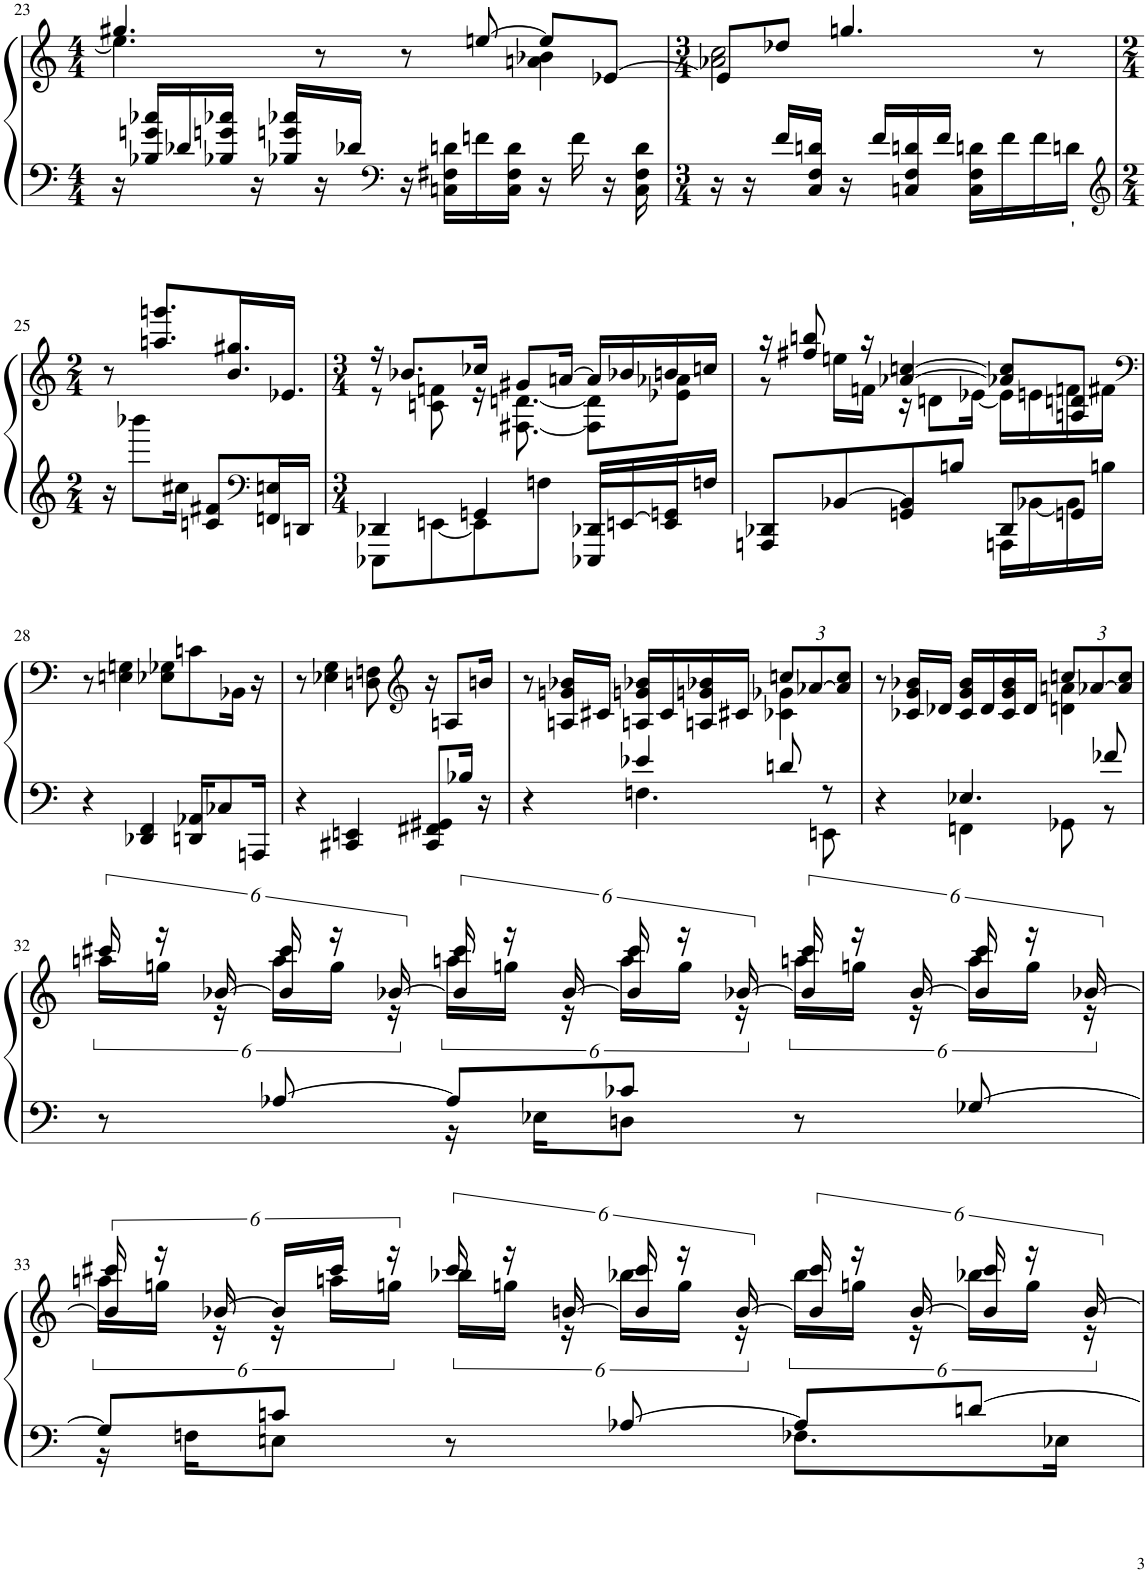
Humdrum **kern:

**kern	**text	**kern
*part1	*part1	*part1
*staff2	*staff2	*staff1
*I"Piano	*	*
*I'Pno.	*	*
!!LO:PB:g=z
*clefF4	*	*clefG2
*k[]	*	*k[]
*M4/4	*	*M4/4
=23	=23	=23
*	*	*^
16r	.	4.gg#X/	4.ee-\]
16B-X/ 16gn/ 16cc-X/LL	.	.	.
16d-X/	.	.	.
16B-X/ 16gn/ 16cc-X/JJ	.	.	.
16r	.	.	.
16B-X/ 16gn/ 16cc-X/LL	.	.	.
16r	.	8r	4.ryy
16d-X/JJ	.	.	.
*clefF4	*	*	*
16r	.	8r	.
16Cn\ 16F#X\ 16dn\LL	.	.	.
16fn\	.	[8een/	.
16C\ 16F#\ 16d\JJ	.	.	.
16r	.	8ee/L]	4an\ 4b-X\
16f\	.	.	.
16r	.	[8e-X/J	.
16C\ 16F#\ 16d\	.	.	.
=24	=24	=24	=24
*M3/4	*	*M3/4	*
16r	.	8e-/L]	2a-X\ 2cc\
16r	.	.	.
16f/LL	.	8dd-X/J	.
16C/ 16F/ 16dn/JJ	.	.	.
16r	.	4.ggn/	.
16f/LL	.	.	.
16Cn/ 16F/ 16dn/	.	.	.
16f/JJ	.	.	.
16C\ 16F\ 16dn\LL	.	.	4ryy
16f\	.	.	.
16f\	.	8r	.
!	!LO:LY:b	!	!
16dn\JJ	'	.	.
*	*	*v	*v
!!LO:LB:g=z
=25	=25	=25
*clefG2	*	*
*M2/4	*	*M2/4
16r	.	8r
8bbb-X\L	.	.
.	.	8.aan/ 8.gggn/L
16cc#X\Jk	.	.
8cn/ 8f#X/L	.	.
.	.	16.b/ 16.gg#X/L
*clefF4	*	*
16FFn/ 16En/L	.	.
.	.	16.e-X/JJ
16DDn/JJ	.	.
=26	=26	=26
*M3/4	*	*M3/4
*^	*	*^
8EEE-X\L	4DD-X/	.	16r	8r
.	.	.	8.b-X/L	.
[8EEn\	.	.	.	8cn\ 8fn\
8EE\]	4GGn/	.	16cc-X/Jk	16r
.	.	.	8g#X/L	[8.F#X\ [8.dn\
8Fn\J	.	.	.	.
.	.	.	[16an/Jk	.
16EEE-X/LL	8DD-X/L	.	16a/LL]	8F#\] 8d\]L
[16EEn/	.	.	16b-X/	.
16EE/]	8GGn/J	.	16bn/	8e-X\ 8a-X\J
16Fn/JJ	.	.	16ccn/JJ	.
=27	=27	=27	=27	=27
8AAAn/L	4DD-X/	.	16r	8r
.	.	.	8ff#X/ 8bbn/	.
[8BB-X/	.	.	.	16een\LL
.	.	.	16r	16fn\JJ
8BB-/]	4GGn/	.	[4a-X/ [4ccn/	16r
.	.	.	.	8dn\L
8Bn/J	.	.	.	.
.	.	.	.	[16e-X\Jk
16AAAn\LL	8DD-/L	.	8a-X/] 8cc/]L	16e-\LL]
[16BB-X\	.	.	.	16en\
16BB-\]	8GGn/J	.	8An/ 8dn/J	16fn\
16Bn\JJ	.	.	.	16f#X\JJ
*v	*v	*	*	*
*	*	*v	*v
!!LO:LB:g=z
=28	=28	=28
*	*	*clefF4
4r	.	8r
.	.	4En\ 4Gn\
4DD-X/ 4FF/	.	.
.	.	8E-X\ 8G-X\L
16DDn/ 16AA-X/KL	.	8cn\
8C-X/	.	.
.	.	16BB-X\Jk
16AAAn/Jk	.	16r
=29	=29	=29
4r	.	8r
.	.	4E-X\ 4G\
4CC#X/ 4EEn/	.	.
.	.	8Dn\ 8Fn\
*	*	*clefG2
8CC#/ 8FF#X/ 8GG#X/L	.	16r
.	.	8An/L
16B-X/Jk	.	.
16r	.	16bn/Jk
=30	=30	=30
*^	*	*^
4r	4ryy	.	8r	2ryy
.	.	.	16An/ 16gn/ 16b-X/LL	.
.	.	.	16c#X/JJ	.
4e-X/	4.Fn\	.	16An/ 16gn/ 16b-X/LL	.
.	.	.	16c#/	.
.	.	.	16An/ 16gn/ 16b-X/	.
.	.	.	16c#X/JJ	.
*	*	*	*Xbrackettup	*
8dn/	.	.	12ccn/L	4c-X\ 4g-X\
.	.	.	[12a-X/	.
8r	8EEn\	.	.	.
.	.	.	12a-/] 12cc/J	.
=31	=31	=31	=31	=31
4r	4ryy	.	8r	2ryy
.	.	.	16c-X/ 16g/ 16b-X/LL	.
.	.	.	16d-X/JJ	.
4.E-X/	4FFn\	.	16c-/ 16g/ 16b-/LL	.
.	.	.	16d-/	.
.	.	.	16c-/ 16g/ 16b-/	.
.	.	.	16d-/JJ	.
.	8GG-X\	.	12ccn/L	4dn\ 4an\
.	.	.	[12a-X/	.
8f-X/	8r	.	.	.
.	.	.	12a-/] 12cc/J	.
!!LO:LB:g=z	!!
=32	=32	=32	=32	=32
*	*	*	*brackettup	*
8r	4ryy	.	24ccc#X/	24aan\LL
.	.	.	24r	24ggn\JJ
.	.	.	[24b-X/	24r
[8A-X/	.	.	24b-/] 24ccc#/	24aa\LL
.	.	.	24r	24gg\JJ
.	.	.	[24b-X/	24r
8A-/L]	16r	.	24b-/] 24ccc#/	24aan\LL
.	.	.	24r	24ggn\JJ
.	16E-X\KL	.	.	.
.	.	.	[24b-/	24r
8c-X/J	8Dn\J	.	24b-/] 24ccc#/	24aa\LL
.	.	.	24r	24gg\JJ
.	.	.	[24b-X/	24r
8r	4ryy	.	24b-/] 24ccc#/	24aan\LL
.	.	.	24r	24ggn\JJ
.	.	.	[24b-/	24r
[8G-X/	.	.	24b-/] 24ccc#/	24aa\LL
.	.	.	24r	24gg\JJ
.	.	.	[24b-X/	24r
!!LO:LB:g=z	!!
=33	=33	=33	=33	=33
8G-/L]	16r	.	24b-/] 24ccc#X/	24aan\LL
.	.	.	24r	24ggn\JJ
.	16Fn\KL	.	.	.
.	.	.	[24b-X/	24r
8cn/J	8En\J	.	24b-/LL]	24r
.	.	.	24ccc#/JJ	24aan\LL
.	.	.	24r	24ggn\JJ
8r	4ryy	.	24ccc#/	24bb-X\LL
.	.	.	24r	24ggn\JJ
.	.	.	[24bn/	24r
[8A-X/	.	.	24b/] 24ccc#/	24bb-X\LL
.	.	.	24r	24gg\JJ
.	.	.	[24b/	24r
8A-/L]	8.F-X\L	.	24b/] 24ccc#/	24bb-\LL
.	.	.	24r	24ggn\JJ
.	.	.	[24b/	24r
[8dn/J	.	.	24b/] 24ccc#/	24bb-X\LL
.	.	.	24r	24gg\JJ
.	16E-X\Jk	.	.	.
.	.	.	[24b/	24r
*v	*v	*	*	*
*	*	*v	*v
=	=	=
*-	*-	*-
